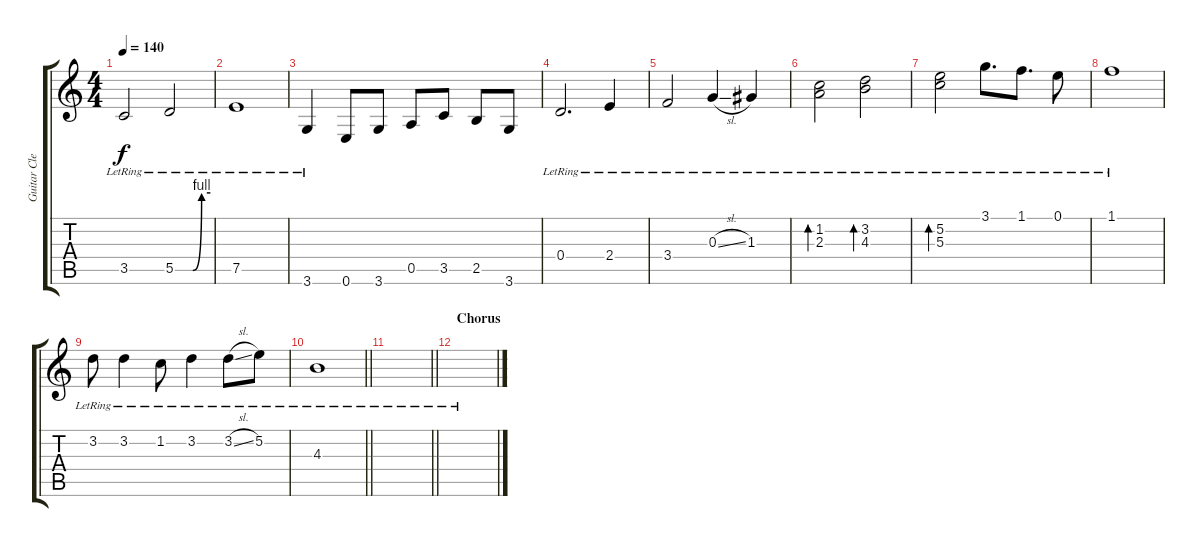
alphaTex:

\track ("Guitar Clean" "Guitar Cle") {instrument electricguitarclean}
\staff {score tabs}
\tuning (E4 B3 G3 D3 A2 E2) {hide}
\ts (4 4)
\tempo 140
\clef g2
\ks c
3.5{lr}.2{dy f} 5.5{be (custom 0 0 30 0 45 4 60 4) lr}.2 |
7.5{lr}.1 |
3.6{lr}.4 0.6.8 3.6.8 0.5.8 3.5.8 2.5.8 3.6.8 |
0.4{lr}.2{d} 2.4{lr}.4 |
3.4{lr}.2 0.3{sl lr}.4 1.3{lr}.4 |
(1.2{lr} 2.3{lr}).2{bd 240} (3.2{lr} 4.3{lr}).2{bd 240} |
(5.2{lr} 5.3{lr}).2{bd 240} 3.1{lr}.8{d} 1.1{lr}.8{d} 0.1{lr}.8 |
1.1{lr}.1 |
3.2{lr}.8 3.2{lr}.4 1.2{lr}.8 3.2{lr}.4 3.2{sl lr}.8 5.2{lr}.8 |
\barLineRight lightlight
4.3{lr}.1 |
\barLineRight lightlight
|
\section ("" "Chorus")
